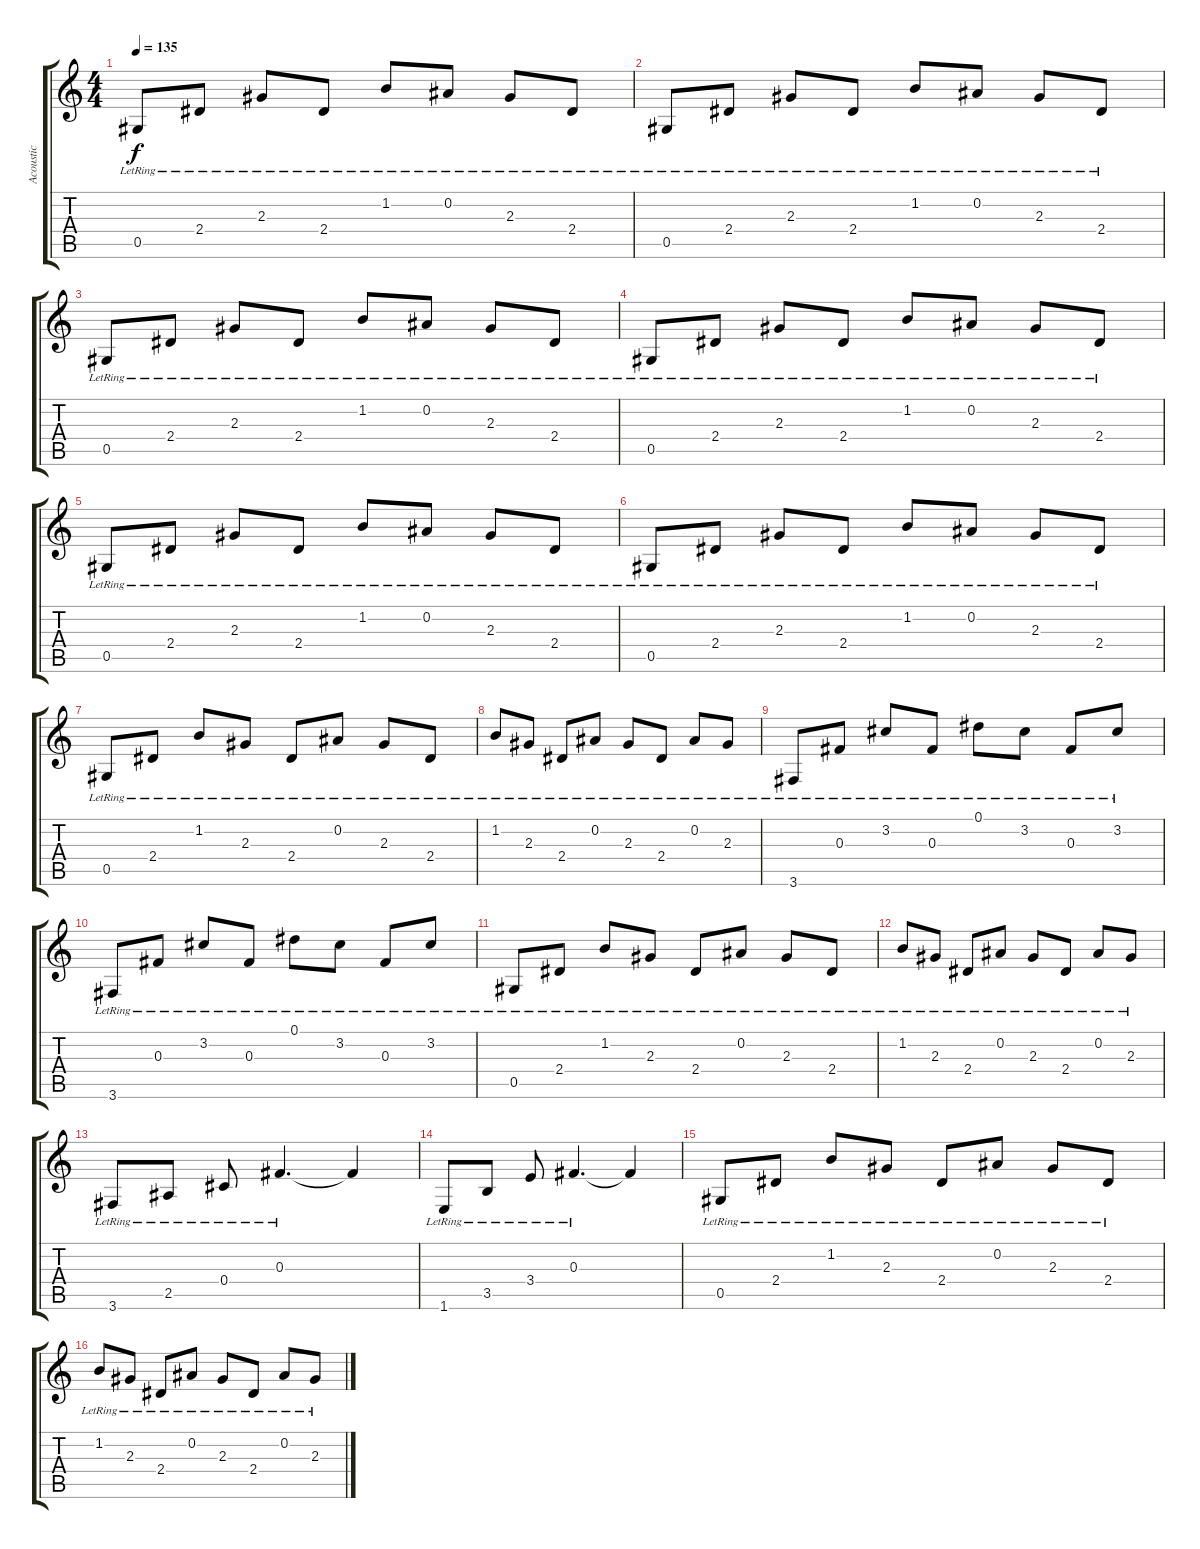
\track ("Acoustic" "Acoustic") {instrument acousticguitarsteel}
\staff {score tabs}
\tuning (Eb4 Bb3 Gb3 Db3 Ab2 Eb2) {hide}
\ts (4 4)
\tempo 135
\clef g2
\ks c
0.5{lr}.8{dy f} 2.4{lr}.8 2.3{lr}.8 2.4{lr}.8 1.2{lr}.8 0.2{lr}.8 2.3{lr}.8 2.4{lr}.8 |
0.5{lr}.8 2.4{lr}.8 2.3{lr}.8 2.4{lr}.8 1.2{lr}.8 0.2{lr}.8 2.3{lr}.8 2.4{lr}.8 |
0.5{lr}.8 2.4{lr}.8 2.3{lr}.8 2.4{lr}.8 1.2{lr}.8 0.2{lr}.8 2.3{lr}.8 2.4{lr}.8 |
0.5{lr}.8 2.4{lr}.8 2.3{lr}.8 2.4{lr}.8 1.2{lr}.8 0.2{lr}.8 2.3{lr}.8 2.4{lr}.8 |
0.5{lr}.8 2.4{lr}.8 2.3{lr}.8 2.4{lr}.8 1.2{lr}.8 0.2{lr}.8 2.3{lr}.8 2.4{lr}.8 |
0.5{lr}.8 2.4{lr}.8 2.3{lr}.8 2.4{lr}.8 1.2{lr}.8 0.2{lr}.8 2.3{lr}.8 2.4{lr}.8 |
0.5{lr}.8{volume 11} 2.4{lr}.8 1.2{lr}.8 2.3{lr}.8 2.4{lr}.8 0.2{lr}.8 2.3{lr}.8 2.4{lr}.8 |
1.2{lr}.8 2.3{lr}.8 2.4{lr}.8 0.2{lr}.8 2.3{lr}.8 2.4{lr}.8 0.2{lr}.8 2.3{lr}.8 |
3.6{lr}.8 0.3{lr}.8 3.2{lr}.8 0.3{lr}.8 0.1{lr}.8 3.2{lr}.8 0.3{lr}.8 3.2{lr}.8 |
3.6{lr}.8 0.3{lr}.8 3.2{lr}.8 0.3{lr}.8 0.1{lr}.8 3.2{lr}.8 0.3{lr}.8 3.2{lr}.8 |
0.5{lr}.8 2.4{lr}.8 1.2{lr}.8 2.3{lr}.8 2.4{lr}.8 0.2{lr}.8 2.3{lr}.8 2.4{lr}.8 |
1.2{lr}.8 2.3{lr}.8 2.4{lr}.8 0.2{lr}.8 2.3{lr}.8 2.4{lr}.8 0.2{lr}.8 2.3{lr}.8 |
3.6{lr}.8 2.5{lr}.8 0.4{lr}.8 0.3{lr}.4{d} 0.3{t}.4 |
1.6{lr}.8 3.5{lr}.8 3.4{lr}.8 0.3{lr}.4{d} 0.3{t}.4 |
0.5{lr}.8{volume 11} 2.4{lr}.8 1.2{lr}.8 2.3{lr}.8 2.4{lr}.8 0.2{lr}.8 2.3{lr}.8 2.4{lr}.8 |
1.2{lr}.8 2.3{lr}.8 2.4{lr}.8 0.2{lr}.8 2.3{lr}.8 2.4{lr}.8 0.2{lr}.8 2.3{lr}.8
